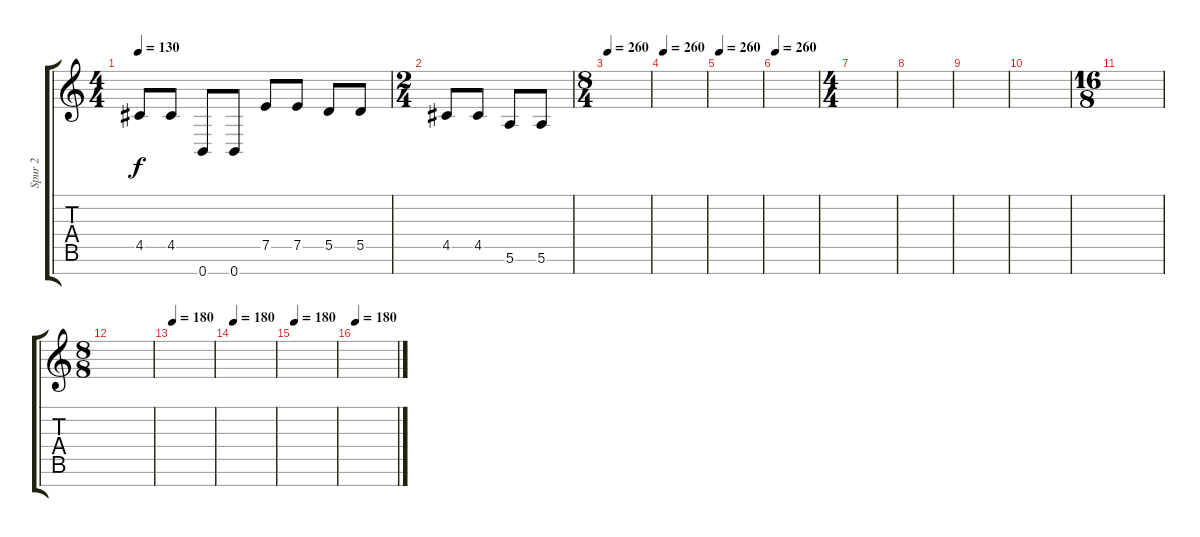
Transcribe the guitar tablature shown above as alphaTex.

\track ("Spur 2" "Spur 2") {instrument distortionguitar}
\staff {score tabs}
\tuning (E4 B3 G3 D3 A2 E2 B1) {hide}
\ts (4 4)
\tempo 130
\clef g2
\ks c
4.5.8{dy f} 4.5.8 0.7.8 0.7.8 7.5.8 7.5.8 5.5.8 5.5.8 |
\ts (2 4)
4.5.8 4.5.8 5.6.8 5.6.8 |
\ts (8 4)
\tempo 260
|
\tempo 260
|
\tempo 260
|
\tempo 260
|
\ts (4 4)
|
|
|
|
\ts (16 8)
|
\ts (8 8)
|
\tempo 180
|
\tempo 180
|
\tempo 180
|
\tempo 180
